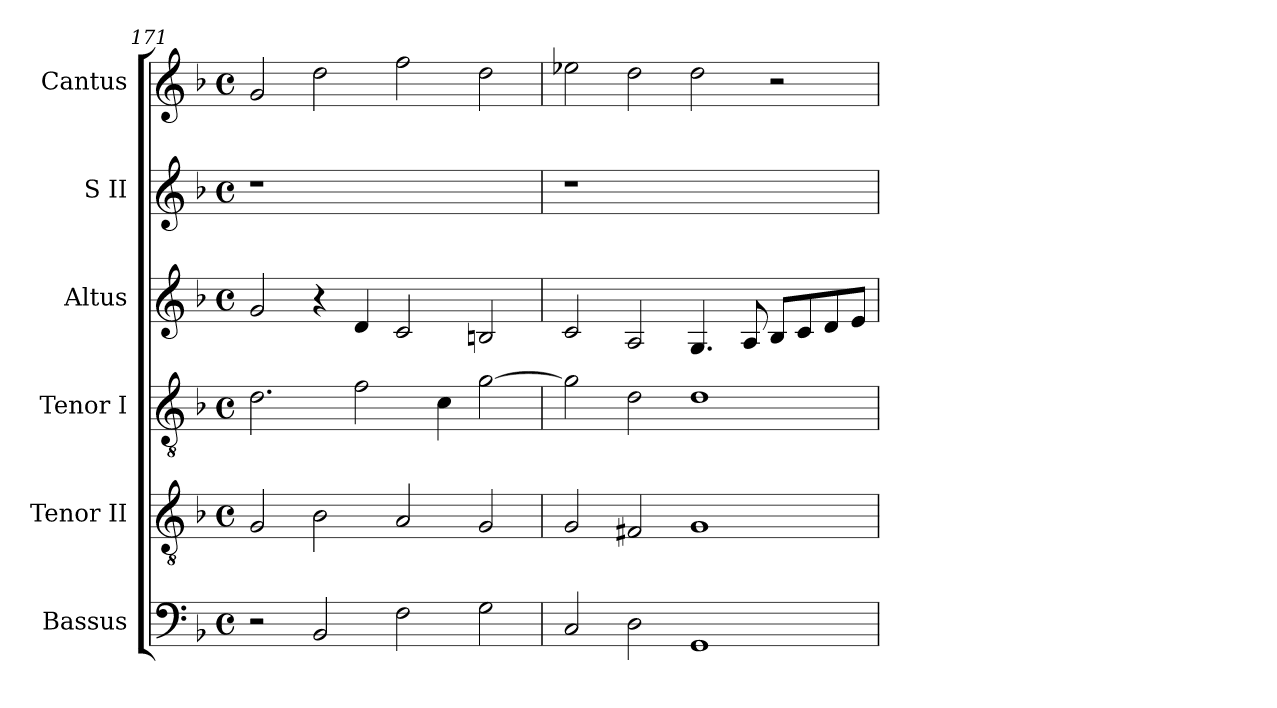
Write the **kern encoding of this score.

**kern	**kern	**kern	**kern	**kern	**kern
*part6	*part5	*part4	*part3	*part2	*part1
*staff6	*staff5	*staff4	*staff3	*staff2	*staff1
*I"Bassus	*I"Tenor II	*I"Tenor I	*I"Altus	*I"S II	*I"Cantus
*I'B	*I'T II	*I'T I	*I'A	*	*
*clefF4	*clefGv2	*clefGv2	*clefG2	*clefG2	*clefG2
*k[b-]	*k[b-]	*k[b-]	*k[b-]	*k[b-]	*k[b-]
*F:	*F:	*F:	*F:	*F:	*F:
*M4/4	*M4/4	*M4/4	*M4/4	*M4/4	*M4/4
*met(c)	*met(c)	*met(c)	*met(c)	*met(c)	*met(c)
=171	=171	=171	=171	=171	=171
2r	2G/	2.d\	2g/	1r	2g/
2BB-/	2B-\	.	4r	.	2dd\
.	.	2f\	4d/	.	.
2F\	2A/	.	2c/	1ryy	2ff\
.	.	4c\	.	.	.
2G\	2G/	[>2g\	2Bn/	.	2dd\
=172	=172	=172	=172	=172	=172
2C/	2G/	2g\]	2c/	1r	2ee-X\
2D\	2F#X/	2d\	2A/	.	2dd\
1GG	1G	1d	4.G/	1ryy	2dd\
.	.	.	8A/	.	.
.	.	.	8B-/L	.	2r
.	.	.	8c/	.	.
.	.	.	8d/	.	.
.	.	.	8e/J	.	.
=	=	=	=	=	=
*-	*-	*-	*-	*-	*-
